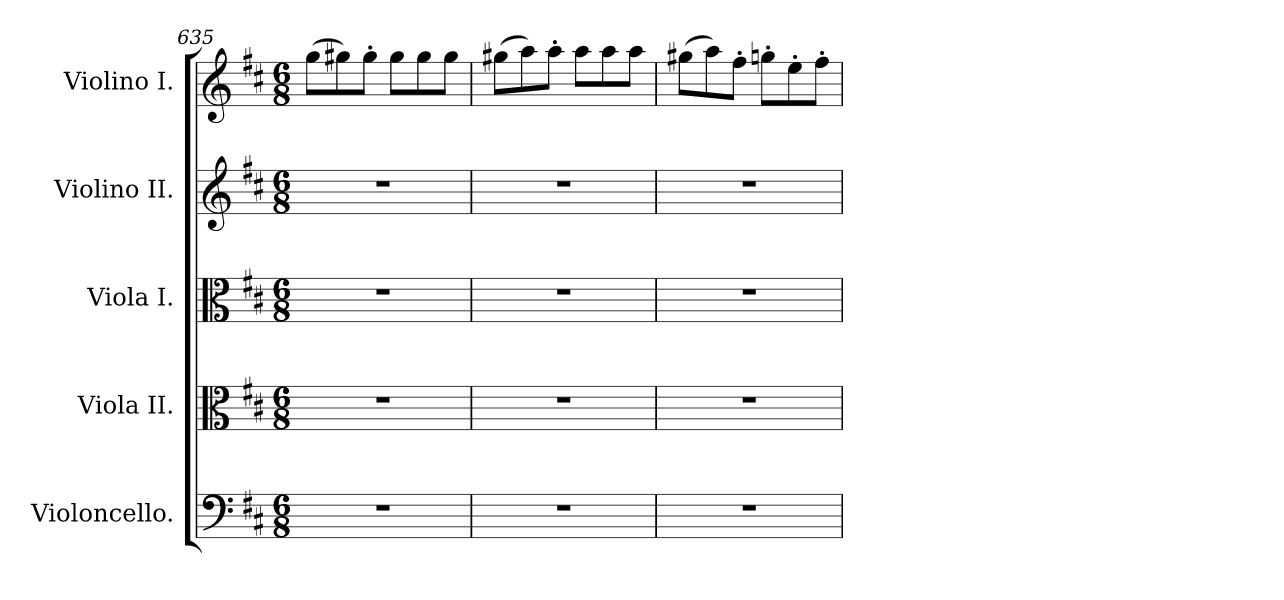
**kern	**kern	**kern	**kern	**kern
*part5	*part4	*part3	*part2	*part1
*staff5	*staff4	*staff3	*staff2	*staff1
*I"Violoncello.	*I"Viola II.	*I"Viola I.	*I"Violino II.	*I"Violino I.
*I'Vc	*I'Vla	*I'Vla	*I'Vln	*I'Vln
*clefF4	*clefC3	*clefC3	*clefG2	*clefG2
*k[f#c#]	*k[f#c#]	*k[f#c#]	*k[f#c#]	*k[f#c#]
*M6/8	*M6/8	*M6/8	*M6/8	*M6/8
=635	=635	=635	=635	=635
2.r	2.r	2.r	2.r	(>8gg\L
.	.	.	.	8gg#X\)
.	.	.	.	8gg#'\J
.	.	.	.	8gg#\L
.	.	.	.	8gg#\
.	.	.	.	8gg#\J
=636	=636	=636	=636	=636
2.r	2.r	2.r	2.r	(>8gg#X\L
.	.	.	.	8aa\)
.	.	.	.	8aa'\J
.	.	.	.	8aa\L
.	.	.	.	8aa\
.	.	.	.	8aa\J
=637	=637	=637	=637	=637
2.r	2.r	2.r	2.r	(>8gg#X\L
.	.	.	.	8aa\)
.	.	.	.	8ff#'\J
.	.	.	.	8ggn'\L
.	.	.	.	8ee'\
.	.	.	.	8ff#'\J
=	=	=	=	=
*-	*-	*-	*-	*-
